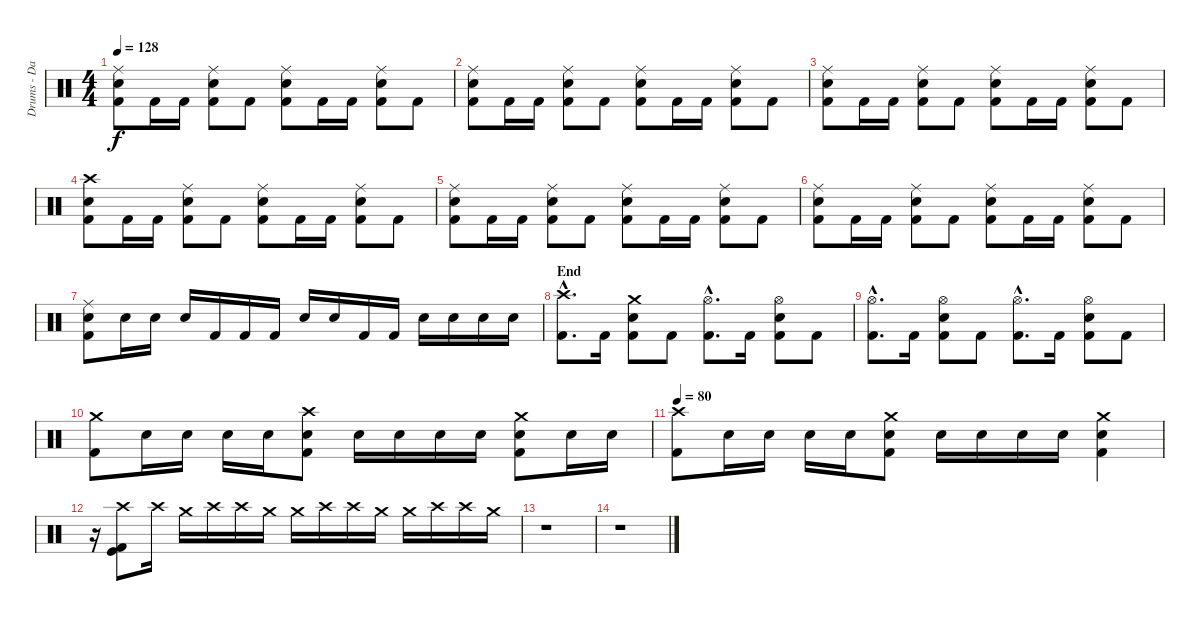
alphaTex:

\track ("Drums - Daniel Zimmermann" "Drums - Da") {instrument percussion}
\staff {score}
\articulation defaults
\ts (4 4)
\tempo 128
\clef neutral
\ks c
("Kick (hit) 2" "Electric Snare (hit)" "Ride (middle)").8{dy f} "Kick (hit) 2".16 "Kick (hit) 2".16 ("Kick (hit) 2" "Electric Snare (hit)" "Ride (middle)").8 "Kick (hit) 2".8 ("Kick (hit) 2" "Electric Snare (hit)" "Ride (middle)").8 "Kick (hit) 2".16 "Kick (hit) 2".16 ("Kick (hit) 2" "Electric Snare (hit)" "Ride (middle)").8 "Kick (hit) 2".8 |
("Kick (hit) 2" "Electric Snare (hit)" "Ride (middle)").8 "Kick (hit) 2".16 "Kick (hit) 2".16 ("Kick (hit) 2" "Electric Snare (hit)" "Ride (middle)").8 "Kick (hit) 2".8 ("Kick (hit) 2" "Electric Snare (hit)" "Ride (middle)").8 "Kick (hit) 2".16 "Kick (hit) 2".16 ("Kick (hit) 2" "Electric Snare (hit)" "Ride (middle)").8 "Kick (hit) 2".8 |
("Kick (hit) 2" "Electric Snare (hit)" "Ride (middle)").8 "Kick (hit) 2".16 "Kick (hit) 2".16 ("Kick (hit) 2" "Electric Snare (hit)" "Ride (middle)").8 "Kick (hit) 2".8 ("Kick (hit) 2" "Electric Snare (hit)" "Ride (middle)").8 "Kick (hit) 2".16 "Kick (hit) 2".16 ("Kick (hit) 2" "Electric Snare (hit)" "Ride (middle)").8 "Kick (hit) 2".8 |
("Kick (hit) 2" "Electric Snare (hit)" "Crash high (hit)").8 "Kick (hit) 2".16 "Kick (hit) 2".16 ("Kick (hit) 2" "Electric Snare (hit)" "Ride (middle)").8 "Kick (hit) 2".8 ("Kick (hit) 2" "Electric Snare (hit)" "Ride (middle)").8 "Kick (hit) 2".16 "Kick (hit) 2".16 ("Kick (hit) 2" "Electric Snare (hit)" "Ride (middle)").8 "Kick (hit) 2".8 |
("Kick (hit) 2" "Electric Snare (hit)" "Ride (middle)").8 "Kick (hit) 2".16 "Kick (hit) 2".16 ("Kick (hit) 2" "Electric Snare (hit)" "Ride (middle)").8 "Kick (hit) 2".8 ("Kick (hit) 2" "Electric Snare (hit)" "Ride (middle)").8 "Kick (hit) 2".16 "Kick (hit) 2".16 ("Kick (hit) 2" "Electric Snare (hit)" "Ride (middle)").8 "Kick (hit) 2".8 |
("Kick (hit) 2" "Electric Snare (hit)" "Ride (middle)").8 "Kick (hit) 2".16 "Kick (hit) 2".16 ("Kick (hit) 2" "Electric Snare (hit)" "Ride (middle)").8 "Kick (hit) 2".8 ("Kick (hit) 2" "Electric Snare (hit)" "Ride (middle)").8 "Kick (hit) 2".16 "Kick (hit) 2".16 ("Kick (hit) 2" "Electric Snare (hit)" "Ride (middle)").8 "Kick (hit) 2".8 |
("Kick (hit) 2" "Electric Snare (hit)" "Ride (middle)").8 "Electric Snare (hit)".16 "Electric Snare (hit)".16 "Electric Snare (hit)".16 "Kick (hit) 2".16 "Kick (hit) 2".16 "Kick (hit) 2".16 "Electric Snare (hit)".16 "Electric Snare (hit)".16 "Kick (hit) 2".16 "Kick (hit) 2".16 "Electric Snare (hit)".16 "Electric Snare (hit)".16 "Electric Snare (hit)".16 "Electric Snare (hit)".16 |
\section ("" "End")
("Kick (hit) 2"{hac} "Crash high (hit)"{hac}).8{d} "Kick (hit) 2".16 ("Kick (hit) 2" "Electric Snare (hit)" "Crash medium (hit)").8 "Kick (hit) 2".8 ("Kick (hit) 2"{hac} "Hi-Hat (open)"{hac}).8{d} "Kick (hit) 2".16 ("Kick (hit) 2" "Electric Snare (hit)" "Hi-Hat (open)").8 "Kick (hit) 2".8 |
("Kick (hit) 2"{hac} "Hi-Hat (open)"{hac}).8{d} "Kick (hit) 2".16 ("Kick (hit) 2" "Electric Snare (hit)" "Hi-Hat (open)").8 "Kick (hit) 2".8 ("Kick (hit) 2"{hac} "Hi-Hat (open)"{hac}).8{d} "Kick (hit) 2".16 ("Kick (hit) 2" "Electric Snare (hit)" "Hi-Hat (open)").8 "Kick (hit) 2".8 |
("Kick (hit) 2" "Crash medium (hit)").8 "Electric Snare (hit)".16 "Electric Snare (hit)".16 "Electric Snare (hit)".16 "Electric Snare (hit)".16 ("Kick (hit) 2" "Electric Snare (hit)" "Crash high (hit)").8 "Electric Snare (hit)".16 "Electric Snare (hit)".16 "Electric Snare (hit)".16 "Electric Snare (hit)".16 ("Kick (hit) 2" "Electric Snare (hit)" "Crash medium (hit)").8 "Electric Snare (hit)".16 "Electric Snare (hit)".16 |
\tempo 80
("Kick (hit) 2" "Crash high (hit)").8 "Electric Snare (hit)".16 "Electric Snare (hit)".16 "Electric Snare (hit)".16 "Electric Snare (hit)".16 ("Kick (hit) 2" "Electric Snare (hit)" "Crash medium (hit)").8 "Electric Snare (hit)".16 "Electric Snare (hit)".16 "Electric Snare (hit)".16 "Electric Snare (hit)".16 ("Kick (hit) 2" "Electric Snare (hit)" "Crash medium (hit)").4 |
r.16 ("Kick (hit) 2" "Kick (hit)" "Crash high (hit)").8 "Crash high (hit)".16 "Crash medium (hit)".16 "Crash high (hit)".16 "Crash high (hit)".16 "Crash medium (hit)".16 "Crash medium (hit)".16 "Crash high (hit)".16 "Crash high (hit)".16 "Crash medium (hit)".16 "Crash medium (hit)".16 "Crash high (hit)".16 "Crash high (hit)".16 "Crash medium (hit)".16 |
r.1 |
r.1
